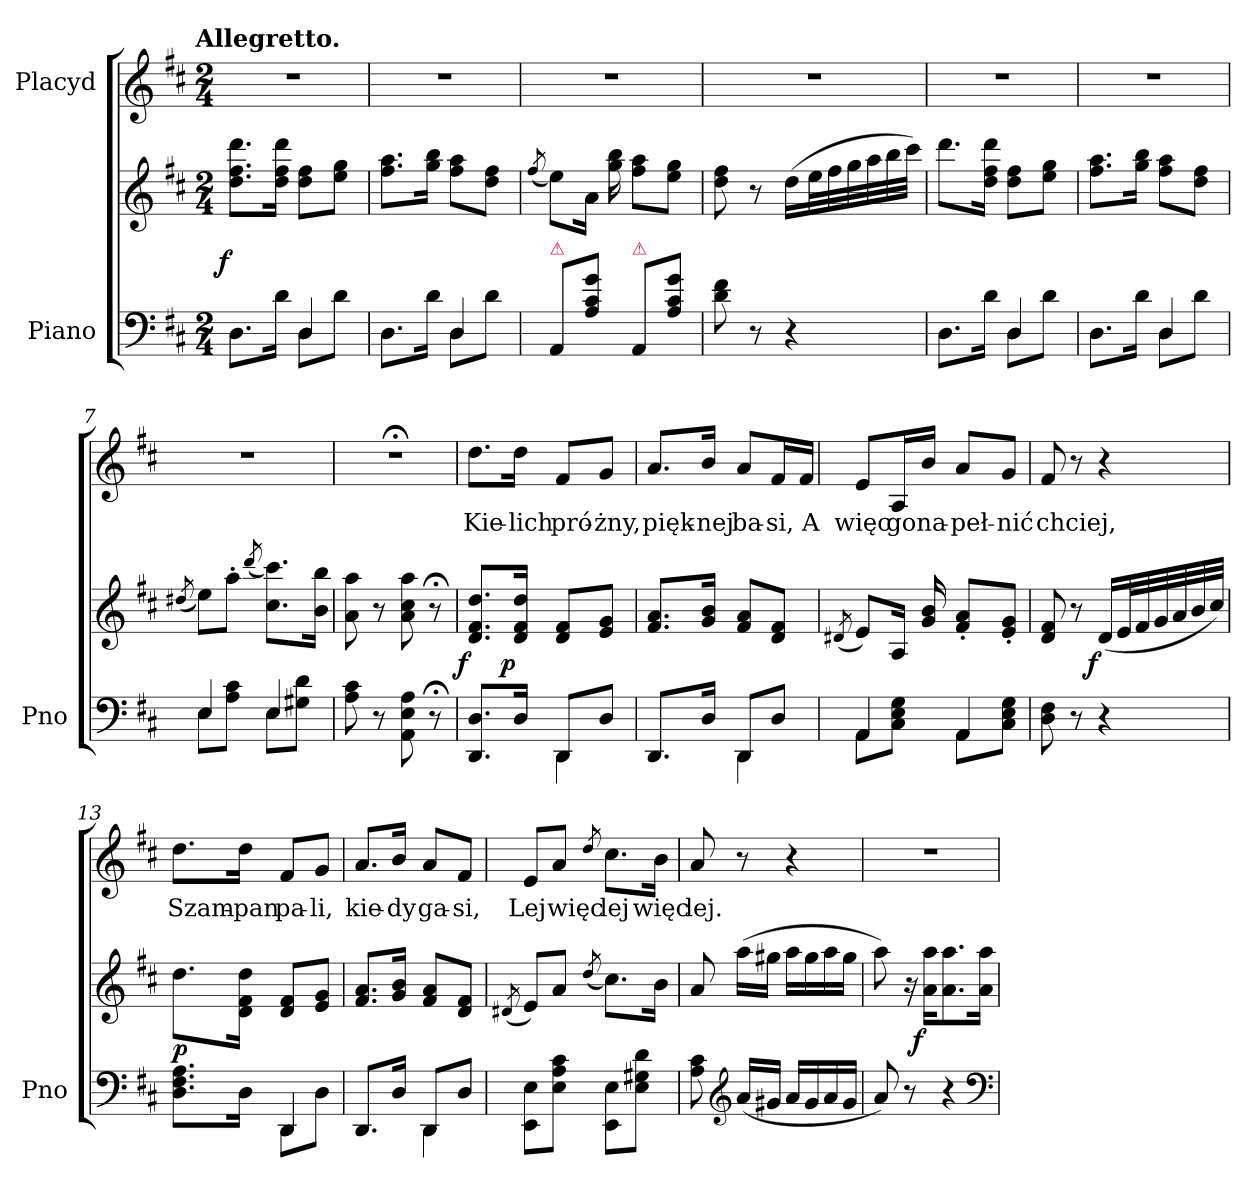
**kern	**kern	**dynam	**kern	**text
*part2	*part2	*part2	*part1	*part1
*staff3	*staff2	*staff2/3	*staff1	*staff1
*I"Piano	*	*	*I"Placyd	*
*I'Pno	*	*	*	*
*clefF4	*clefG2	*	*clefG2	*
*k[f#c#]	*k[f#c#]	*	*k[f#c#]	*
!!LO:TX:omd:t=Allegretto.
*M2/4	*M2/4	*	*M2/4	*
=1	=1	=1	=1	=1
*^	*	*	*	*
!	!	!	!LO:DY:rj	!	!
8.D\L	4ryy	8.dd\ 8.ff#\ 8.ddd\L	f	2r	.
16d\Jk	.	16dd\ 16ff#\ 16ddd\Jk	.	.	.
4D/	8D\L	8dd\ 8ff#\L	.	.	.
.	8d\J	8ee\ 8gg\J	.	.	.
=2	=2	=2	=2	=2	=2
8.D\L	4ryy	8.ff#\ 8.aa\L	.	2r	.
16d\Jk	.	16gg\ 16bb\Jk	.	.	.
4D/	8D\L	8ff#\ 8aa\L	.	.	.
.	8d\J	8dd\ 8ff#\J	.	.	.
*v	*v	*	*	*	*
=3	=3	=3	=3	=3
.	(8qff#/	.	.	.
!LO:TX:a:color=crimson:t=⚠	!	!	!	!
8AA/L	8ee\L)	.	2r	.
8A\ 8c#\ 8g\J	16a\Jk	.	.	.
.	16gg\ 16bb\	.	.	.
!LO:TX:a:color=crimson:t=⚠	!	!	!	!
8AA/L	8ff#\ 8aa\L	.	.	.
8A\ 8c#\ 8g\J	8ee\ 8gg\J	.	.	.
=4	=4	=4	=4	=4
8d\ 8f#\	8dd\ 8ff#\	.	2r	.
8r	8r	.	.	.
4r	(16dd\LL	.	.	.
.	32ee\L	.	.	.
.	32ff#\	.	.	.
.	32gg\	.	.	.
.	32aa\	.	.	.
.	32bb\	.	.	.
.	32ccc#\JJJ)	.	.	.
=5	=5	=5	=5	=5
*^	*	*	*	*
8.D\L	4ryy	8.ddd\L	.	2r	.
16d\Jk	.	16dd\ 16ff#\ 16ddd\Jk	.	.	.
4D/	8D\L	8dd\ 8ff#\L	.	.	.
.	8d\J	8ee\ 8gg\J	.	.	.
=6	=6	=6	=6	=6	=6
8.D\L	4ryy	8.ff#\ 8.aa\L	.	2r	.
16d\Jk	.	16gg\ 16bb\Jk	.	.	.
4D/	8D\L	8ff#\ 8aa\L	.	.	.
.	8d\J	8dd\ 8ff#\J	.	.	.
=7	=7	=7	=7	=7	=7
.	.	(8qdd#X/	.	.	.
4E/	8E\L	8ee\L)	.	2r	.
.	8A\ 8c#\J	8aa'\J	.	.	.
.	.	(8qddd/	.	.	.
4E/	8E\L	8.cc#\ 8.ccc#\L)	.	.	.
.	8G#X\ 8d\J	.	.	.	.
.	.	16b\ 16bb\Jk	.	.	.
*v	*v	*	*	*	*
=8	=8	=8	=8	=8
8A\ 8c#\	8a\ 8aa\	.	2r;<	.
8r	8r	.	.	.
8AA\ 8E\ 8A\	8a\ 8cc#\ 8aa\	.	.	.
8r;<	8r;<	.	.	.
=9	=9	=9	=9	=9
*^	*	*	*	*
!	!	!	!LO:DY:rj	!	!
8.DD/ 8.D/L	4ryy	8.d/ 8.f#/ 8.dd/L	f	8.dd\L	Kie-
!	!	!	!LO:DY:rj	!	!
16D/Jk	.	16d/ 16f#/ 16dd/Jk	p	16dd\Jk	-lich
8DD/L	4DD\	8d/ 8f#/L	.	8f#/L	pró-
8D/J	.	8e/ 8g/J	.	8g/J	-żny,
=10	=10	=10	=10	=10	=10
8.DD/L	4ryy	8.f#/ 8.a/L	.	8.a/L	pięk-
16D/Jk	.	16g/ 16b/Jk	.	16b/Jk	-nej
8DD/L	4DD\	8f#/ 8a/L	.	8a/L	ba-
8D/J	.	8d/ 8f#/J	.	16f#/L	-si,
.	.	.	.	16f#/JJ	A
=11	=11	=11	=11	=11	=11
.	.	(8qd#X/	.	.	.
4AA/	8AA\L	8e/L)	.	8e/L	więc
.	8C#\ 8E\ 8G\J	16A/Jk	.	16A/L	go
.	.	16g/ 16b/	.	16b/JJ	na-
4AA/	8AA\L	8f#'/ 8a'/L	.	8a/L	-peł-
.	8C#\ 8E\ 8G\J	8e'/ 8g'/J	.	8g/J	-nić
*v	*v	*	*	*	*
=12	=12	=12	=12	=12
8D\ 8F#\	8d/ 8f#/	.	8f#/	chciej,
8r	8r	.	8r	.
!	!	!LO:DY:rj	!	!
4r	(16d/LL	f	4r	.
.	32e/L	.	.	.
.	32f#/	.	.	.
.	32g/	.	.	.
.	32a/	.	.	.
.	32b/	.	.	.
.	32cc#/JJJ)	.	.	.
=13	=13	=13	=13	=13
*^	*	*	*	*
8.D\ 8.F#\ 8.A\L	4ryy	8.dd\L	p	8.dd\L	Szam-
16D\Jk	.	16d\ 16f#\ 16dd\Jk	.	16dd\Jk	-pan
4DD/	8DD\L	8d/ 8f#/L	.	8f#/L	pa-
.	8D\J	8e/ 8g/J	.	8g/J	-li,
=14	=14	=14	=14	=14	=14
8.DD/L	4ryy	8.f#/ 8.a/L	.	8.a/L	kie-
16D/Jk	.	16g/ 16b/Jk	.	16b/Jk	-dy
8DD/L	4DD\	8f#/ 8a/L	.	8a/L	ga-
8D/J	.	8d/ 8f#/J	.	8f#/J	-si,
*v	*v	*	*	*	*
=15	=15	=15	=15	=15
.	(8qd#X/	.	.	.
8EE\ 8E\L	8e/L)	.	8e/L	Lej
8E\ 8A\ 8c#\J	8a/J	.	8a/J	więc
.	(8qdd/	.	8qdd/	.
8EE\ 8E\L	8.cc#\L)	.	8.cc#\L	lej
8E\ 8G#X\ 8d\J	.	.	.	.
.	16b\Jk	.	16b\Jk	więc
=16	=16	=16	=16	=16
8A\ 8c#\	8a/	.	8a/	lej.
*clefG2	*	*	*	*
(16a/LL	(16aa\LL	.	8r	.
16g#X/JJ	16gg#X\JJ	.	.	.
16a/LL	16aa\LL	.	4r	.
16g#/	16gg#\	.	.	.
16a/	16aa\	.	.	.
16g#/JJ	16gg#\JJ	.	.	.
=17	=17	=17	=17	=17
8a/)	8aa\)	.	2r	.
8r	16r	.	.	.
!	!	!LO:DY:rj	!	!
.	16a\ 16aa\KL	f	.	.
4r	8.a\ 8.aa\	.	.	.
.	16a\ 16aa\Jk	.	.	.
*clefF4	*	*	*	*
=	=	=	=	=
*-	*-	*-	*-	*-
